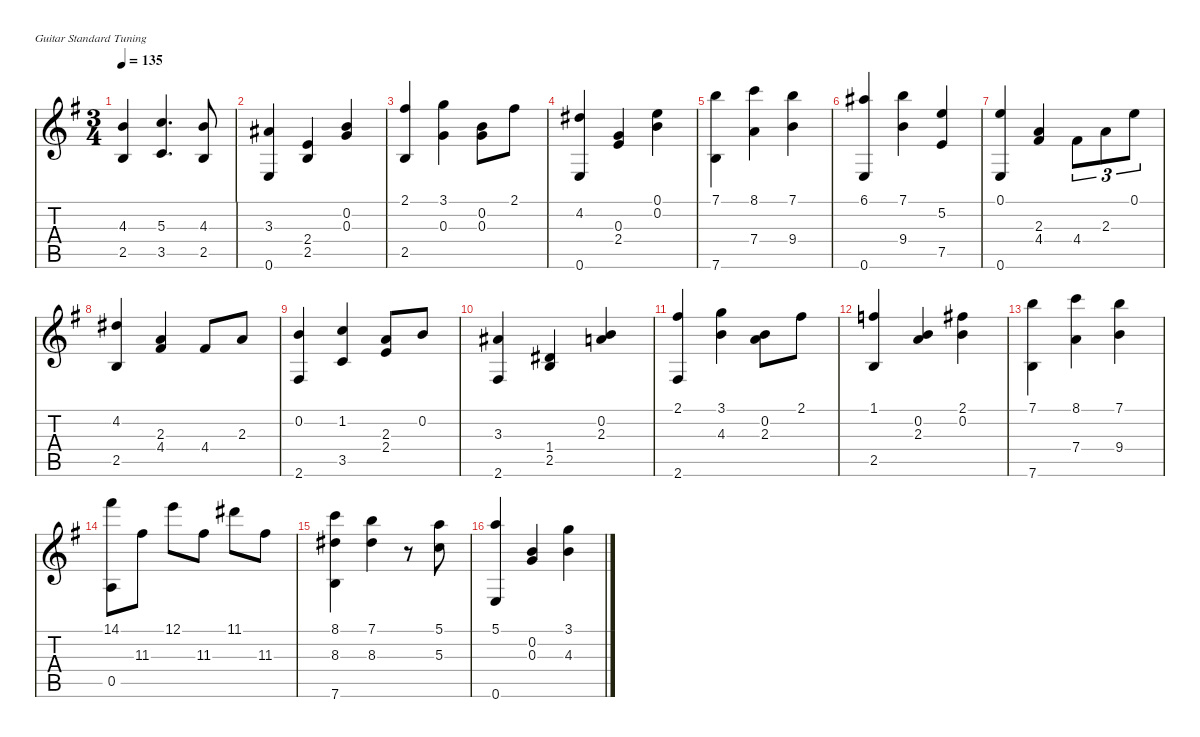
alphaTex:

\defaultSystemsLayout 4
\hideDynamics
\bracketExtendMode nobrackets
\singleTrackTrackNamePolicy hidden
\multiTrackTrackNamePolicy hidden
\firstSystemTrackNameOrientation horizontal
\otherSystemsTrackNameOrientation horizontal
\extendBarLines
\chordDiagramsInScore
\track ("Nylon Guitar" "n.guit.") {instrument acousticguitarnylon}
\staff {score tabs}
\tuning (E4 B3 G3 D3 A2 E2)
\ts (3 4)
\tempo 135
\clef g2
\ks eminor
(4.3{acc forcenatural} 2.5{acc forcenatural}).4{dy mf beam Up} (5.3{acc forcenatural} 3.5{acc forcenatural}).4{d beam Up} (4.3{acc forcenatural} 2.5{acc forcenatural}).8{beam Up} |
(3.3{acc #} 0.6{acc forcenatural}).4{beam Up} (2.4{acc forcenatural} 2.5{acc forcenatural}).4{beam Up} (0.2{acc forcenatural} 0.3{acc forcenatural}).4{beam Up} |
(2.1{acc #} 2.5{acc forcenatural}).4{beam Up} (3.1{acc forcenatural} 0.3{acc forcenatural}).4{beam Down} (0.3{acc forcenatural} 0.2{acc forcenatural}).8{beam Down} 2.1{acc #}.8{beam Down} |
(4.2{acc #} 0.6{acc forcenatural}).4{beam Up} (0.3{acc forcenatural} 2.4{acc forcenatural}).4{beam Up} (0.1{acc forcenatural} 0.2{acc forcenatural}).4{beam Down} |
(7.1{acc forcenatural} 7.6{acc forcenatural}).4{beam Down} (8.1{acc forcenatural} 7.4{acc forcenatural}).4{beam Down} (7.1{acc forcenatural} 9.4{acc forcenatural}).4{beam Down} |
(6.1{acc #} 0.6{acc forcenatural}).4{beam Up} (7.1{acc forcenatural} 9.4{acc forcenatural}).4{beam Down} (5.2{acc forcenatural} 7.5{acc forcenatural}).4{beam Up} |
(0.1{acc forcenatural} 0.6{acc forcenatural}).4{beam Up} (2.3{acc forcenatural} 4.4{acc #}).4{beam Up} 4.4{acc #}.8{tu (3 2) beam Down} 2.3{acc forcenatural}.8{tu (3 2) beam Down} 0.1{acc forcenatural}.8{tu (3 2) beam Down} |
(4.2{acc #} 2.5{acc forcenatural}).4{beam Up} (2.3{acc forcenatural} 4.4{acc #}).4{beam Up} 4.4{acc #}.8{beam Up} 2.3{acc forcenatural}.8{beam Up} |
(0.2{acc forcenatural} 2.6{acc #}).4{beam Up} (1.2{acc forcenatural} 3.5{acc forcenatural}).4{beam Up} (2.3{acc forcenatural} 2.4{acc forcenatural}).8{beam Up} 0.2{acc forcenatural}.8{beam Up} |
(2.6{acc #} 3.3{acc #}).4{beam Up} (1.4{acc #} 2.5{acc forcenatural}).4{beam Up} (0.2{acc forcenatural} 2.3{acc forcenatural}).4{beam Up} |
(2.1{acc #} 2.6{acc #}).4{beam Up} (3.1{acc forcenatural} 4.3{acc forcenatural}).4{beam Down} (2.3{acc forcenatural} 0.2{acc forcenatural}).8{beam Down} 2.1{acc #}.8{beam Down} |
(1.1{acc forcenatural} 2.5{acc forcenatural}).4{beam Up} (2.3{acc forcenatural} 0.2{acc forcenatural}).4{beam Up} (2.1{acc #} 0.2{acc forcenatural}).4{beam Down} |
(7.1{acc forcenatural} 7.6{acc forcenatural}).4{beam Down} (8.1{acc forcenatural} 7.4{acc forcenatural}).4{beam Down} (7.1{acc forcenatural} 9.4{acc forcenatural}).4{beam Down} |
(14.1{acc #} 0.5{acc forcenatural}).8{beam Down} 11.3{acc #}.8{beam Down} 12.1{acc forcenatural}.8{beam Down} 11.3{acc #}.8{beam Down} 11.1{acc #}.8{beam Down} 11.3{acc #}.8{beam Down} |
(8.1{acc forcenatural} 8.3{acc #} 7.6{acc forcenatural}).4{beam Down} (7.1{acc forcenatural} 8.3{acc #}).4{beam Down} r.8{beam Down} (5.1{acc forcenatural} 5.3{acc forcenatural}).8{beam Down} |
(5.1{acc forcenatural} 0.6{acc forcenatural}).4{beam Up} (0.2{acc forcenatural} 0.3{acc forcenatural}).4{beam Up} (3.1{acc forcenatural} 4.3{acc forcenatural}).4{beam Down}
